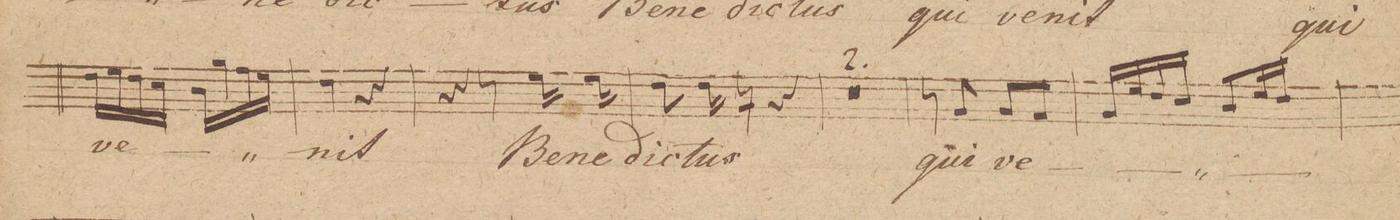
**kern	**text
*I"Tenore 1mo	*
*clefC4	*
*k[b-]	*
*M2/4	*
16c\LL	ve-
16d\	.
16c\	.
16B-\JJ	.
16A\LL	.
16f\	.
16e\	.
16d\JJ	.
=12	=12
4c\	-nit
4r	.
=13	=13
4r	.
8r	.
16d\	Be-
16d\	-ne-
=14	=14
8c\	-dic-
16c\	-tus
16r	.
4r	.
=15	=15
1r	.
=16	=16
=17	=17
8r	.
8F/	qui
8F/L	ve-
8E/J	.
=18	=18
16F/LL	.
16d/	.
16c/	.
16B-/JJ	.
8A/L	.
16d/L	.
16c/JJ	.
=19	=19
*-	*-
